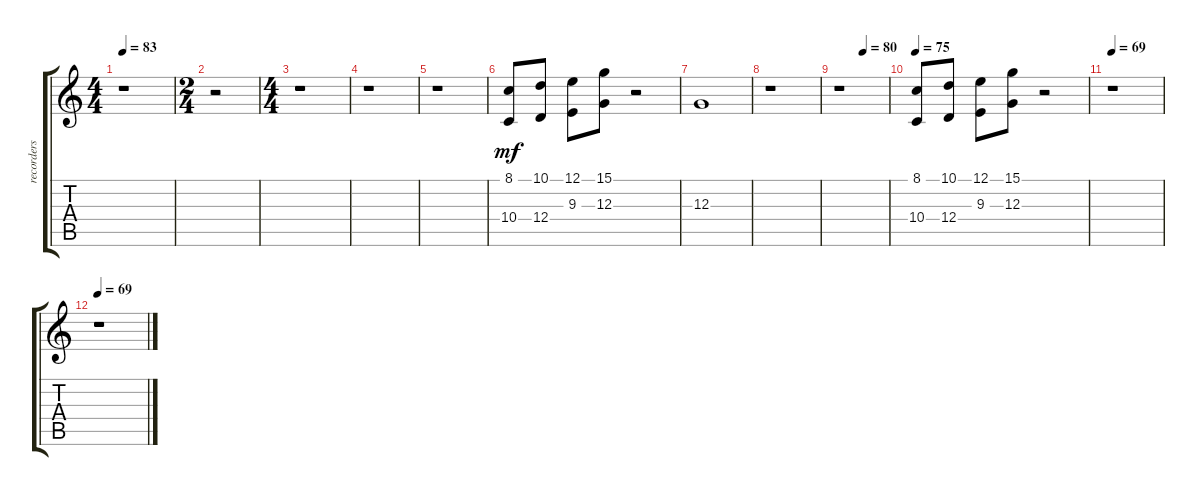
\track ("recorders" "recorders") {instrument recorder}
\staff {score tabs}
\tuning (E4 B3 G3 D3 A2 E2) {hide}
\ts (4 4)
\tempo 83
\clef g2
\ks c
r.1{dy f} |
\ts (2 4)
r.2 |
\ts (4 4)
r.1 |
r.1 |
r.1 |
(8.1 10.4).8{dy mf} (10.1 12.4).8 (12.1 9.3).8 (15.1 12.3).8 r.2 |
12.3.1 |
r.1 |
\tempo (80 0.5)
r.1 |
\tempo 75
(8.1 10.4).8 (10.1 12.4).8 (12.1 9.3).8 (15.1 12.3).8 r.2 |
\tempo 69
r.1 |
\tempo 69
r.1
